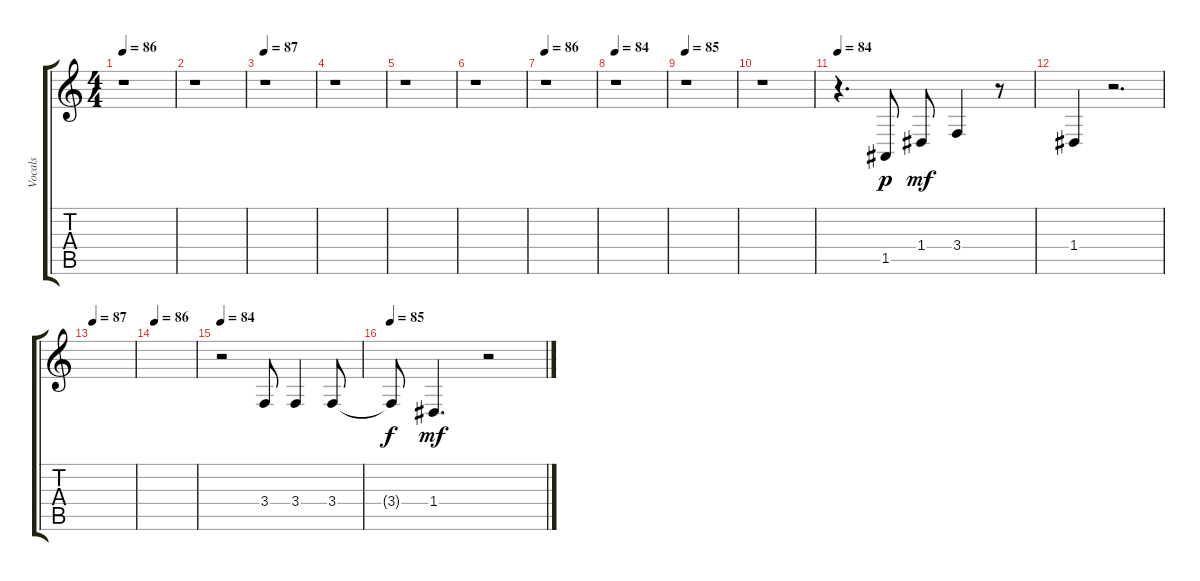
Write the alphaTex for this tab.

\track ("Vocals" "Vocals") {instrument synthvoice}
\staff {score tabs}
\tuning (E4 B3 G3 D3 A2 E2) {hide}
\ts (4 4)
\tempo 86
\clef g2
\ks c
r.1{dy mf} |
r.1 |
\tempo 87
r.1 |
r.1 |
r.1 |
r.1 |
\tempo 86
r.1 |
\tempo 84
r.1 |
\tempo 85
r.1 |
r.1 |
\tempo 84
r.4{d} 1.5.8{dy p} 1.4.8{dy mf} 3.4.4 r.8 |
1.4.4 r.2{d} |
\tempo 87
|
\tempo 86
|
\tempo 84
r.2 3.4.8 3.4.4 3.4.8 |
\tempo 85
3.4{t}.8{dy f} 1.4.4{d dy mf} r.2
